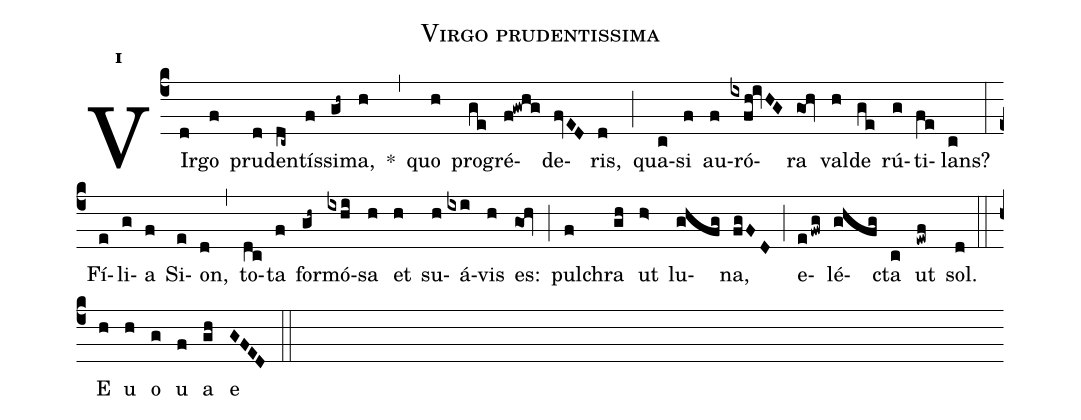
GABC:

name:Virgo prudentissima;
office-part:Antiphona;
mode:1;
%%
annotation: Ant;
annotation: 1 d3
%%
(c4) VIr(d)go(f) pru(d)den(dc~)tís(f)si(gh~)ma,(h) *(,) quo(h) pro(ge)gré(f!gwhg)de(fvED)ris,(d) (;) qua(c)si(f) au(f)ró(ixfh!ivHG)ra(goh) val(h)de(ge) rú(g)ti(fe)lans?(c) (:) Fí(e)li(g)a(f) Si(e)on,(d) (,) to(dc)ta(f) for(gh~)mó(ixhi)sa(h) et(h) su(h)á(ixi)vis(h) es:(goh) (;) pul(f)chra(gh) ut(h>) lu(ghfg)na,(fgFD) (;) e(efwg)lé(ghfg)cta(c) ut(ewf) sol.(d) (::) E(h) u(h) o(g) u(f) a (gh) e(G!FED) (::)
